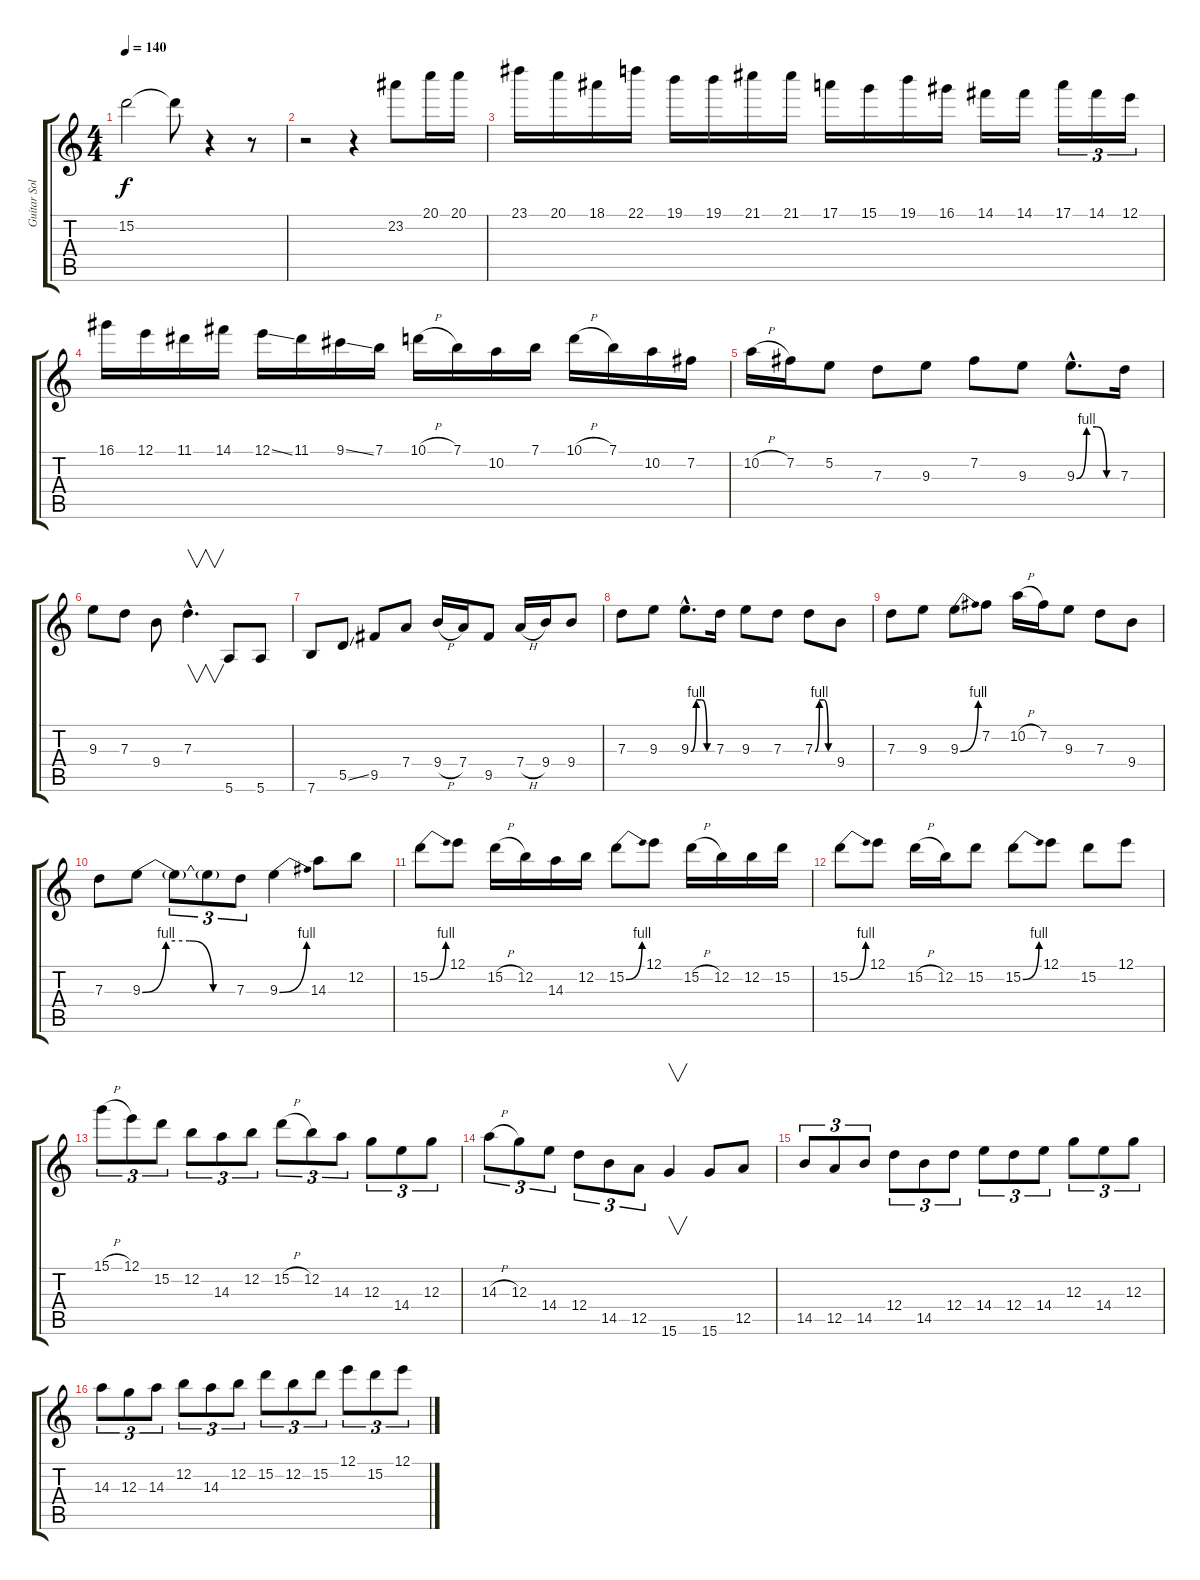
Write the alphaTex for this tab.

\track ("Guitar Solo" "Guitar Sol") {instrument distortionguitar}
\staff {score tabs}
\tuning (E4 B3 G3 D3 A2 E2) {hide}
\ts (4 4)
\tempo 140
\clef g2
\ks c
15.2{t}.2{dy f} 15.2{t}.8 r.4 r.8 |
r.2 r.4 23.2.8 20.1.16 20.1.16 |
23.1.16 20.1.16 18.1.16 22.1.16 19.1.16 19.1.16 21.1.16 21.1.16 17.1.16 15.1.16 19.1.16 16.1.16 14.1.16 14.1.16 17.1.16{tu (3 2)} 14.1.16{tu (3 2)} 12.1.16{tu (3 2)} |
16.1.16 12.1.16 11.1.16 14.1.16 12.1{ss}.16 11.1.16 9.1{ss}.16 7.1.16 10.1{h}.16 7.1.16 10.2.16 7.1.16 10.1{h}.16 7.1.16 10.2.16 7.2.16 |
10.2{h}.16 7.2.16 5.2.8 7.3.8 9.3.8 7.2.8 9.3.8 9.3{be (custom 0 0 15 4 30 4 45 0 60 0) hac}.8{d} 7.3.16 |
9.3.8 7.3.8 9.4.8 7.3{hac}.4{v d} 5.6.8 5.6.8 |
7.6.8 5.5{ss}.8 9.5.8 7.4.8 9.4{h}.16 7.4.16 9.5.8 7.4{h}.16 9.4.16 9.4.8 |
7.3.8 9.3.8 9.3{be (custom 0 0 15 4 30 4 45 0 60 0) hac}.8{d} 7.3.16 9.3.8 7.3.8 7.3{be (custom 0 0 15 4 30 4 45 0 60 0)}.8 9.4.8 |
7.3.8 9.3.8 9.3{be (bend 0 0 60 4)}.8 7.2.8 10.2{h}.16 7.2.16 9.3.8 7.3.8 9.4.8 |
7.3.8 9.3{be (custom 0 0 15 4 30 4 45 0 60 0)}.8 9.3{t}.8{tu (3 2)} 9.3{t}.8{tu (3 2)} 7.3.8{tu (3 2)} 9.3{be (bend 0 0 60 4)}.4 14.3.8 12.2.8 |
15.2{be (bend 0 0 60 4)}.8 12.1.8 15.2{h}.16 12.2.16 14.3.16 12.2.16 15.2{be (bend 0 0 60 4)}.8 12.1.8 15.2{h}.16 12.2.16 12.2.16 15.2.16 |
15.2{be (bend 0 0 60 4)}.8 12.1.8 15.2{h}.16 12.2.16 15.2.8 15.2{be (bend 0 0 60 4)}.8 12.1.8 15.2.8 12.1.8 |
15.1{h}.8{tu (3 2)} 12.1.8{tu (3 2)} 15.2.8{tu (3 2)} 12.2.8{tu (3 2)} 14.3.8{tu (3 2)} 12.2.8{tu (3 2)} 15.2{h}.8{tu (3 2)} 12.2.8{tu (3 2)} 14.3.8{tu (3 2)} 12.3.8{tu (3 2)} 14.4.8{tu (3 2)} 12.3.8{tu (3 2)} |
14.3{h}.8{tu (3 2)} 12.3.8{tu (3 2)} 14.4.8{tu (3 2)} 12.4.8{tu (3 2)} 14.5.8{tu (3 2)} 12.5.8{tu (3 2)} 15.6.4{v} 15.6.8 12.5.8 |
14.5.8{tu (3 2)} 12.5.8{tu (3 2)} 14.5.8{tu (3 2)} 12.4.8{tu (3 2)} 14.5.8{tu (3 2)} 12.4.8{tu (3 2)} 14.4.8{tu (3 2)} 12.4.8{tu (3 2)} 14.4.8{tu (3 2)} 12.3.8{tu (3 2)} 14.4.8{tu (3 2)} 12.3.8{tu (3 2)} |
14.3.8{tu (3 2)} 12.3.8{tu (3 2)} 14.3.8{tu (3 2)} 12.2.8{tu (3 2)} 14.3.8{tu (3 2)} 12.2.8{tu (3 2)} 15.2.8{tu (3 2)} 12.2.8{tu (3 2)} 15.2.8{tu (3 2)} 12.1.8{tu (3 2)} 15.2.8{tu (3 2)} 12.1.8{tu (3 2)}
